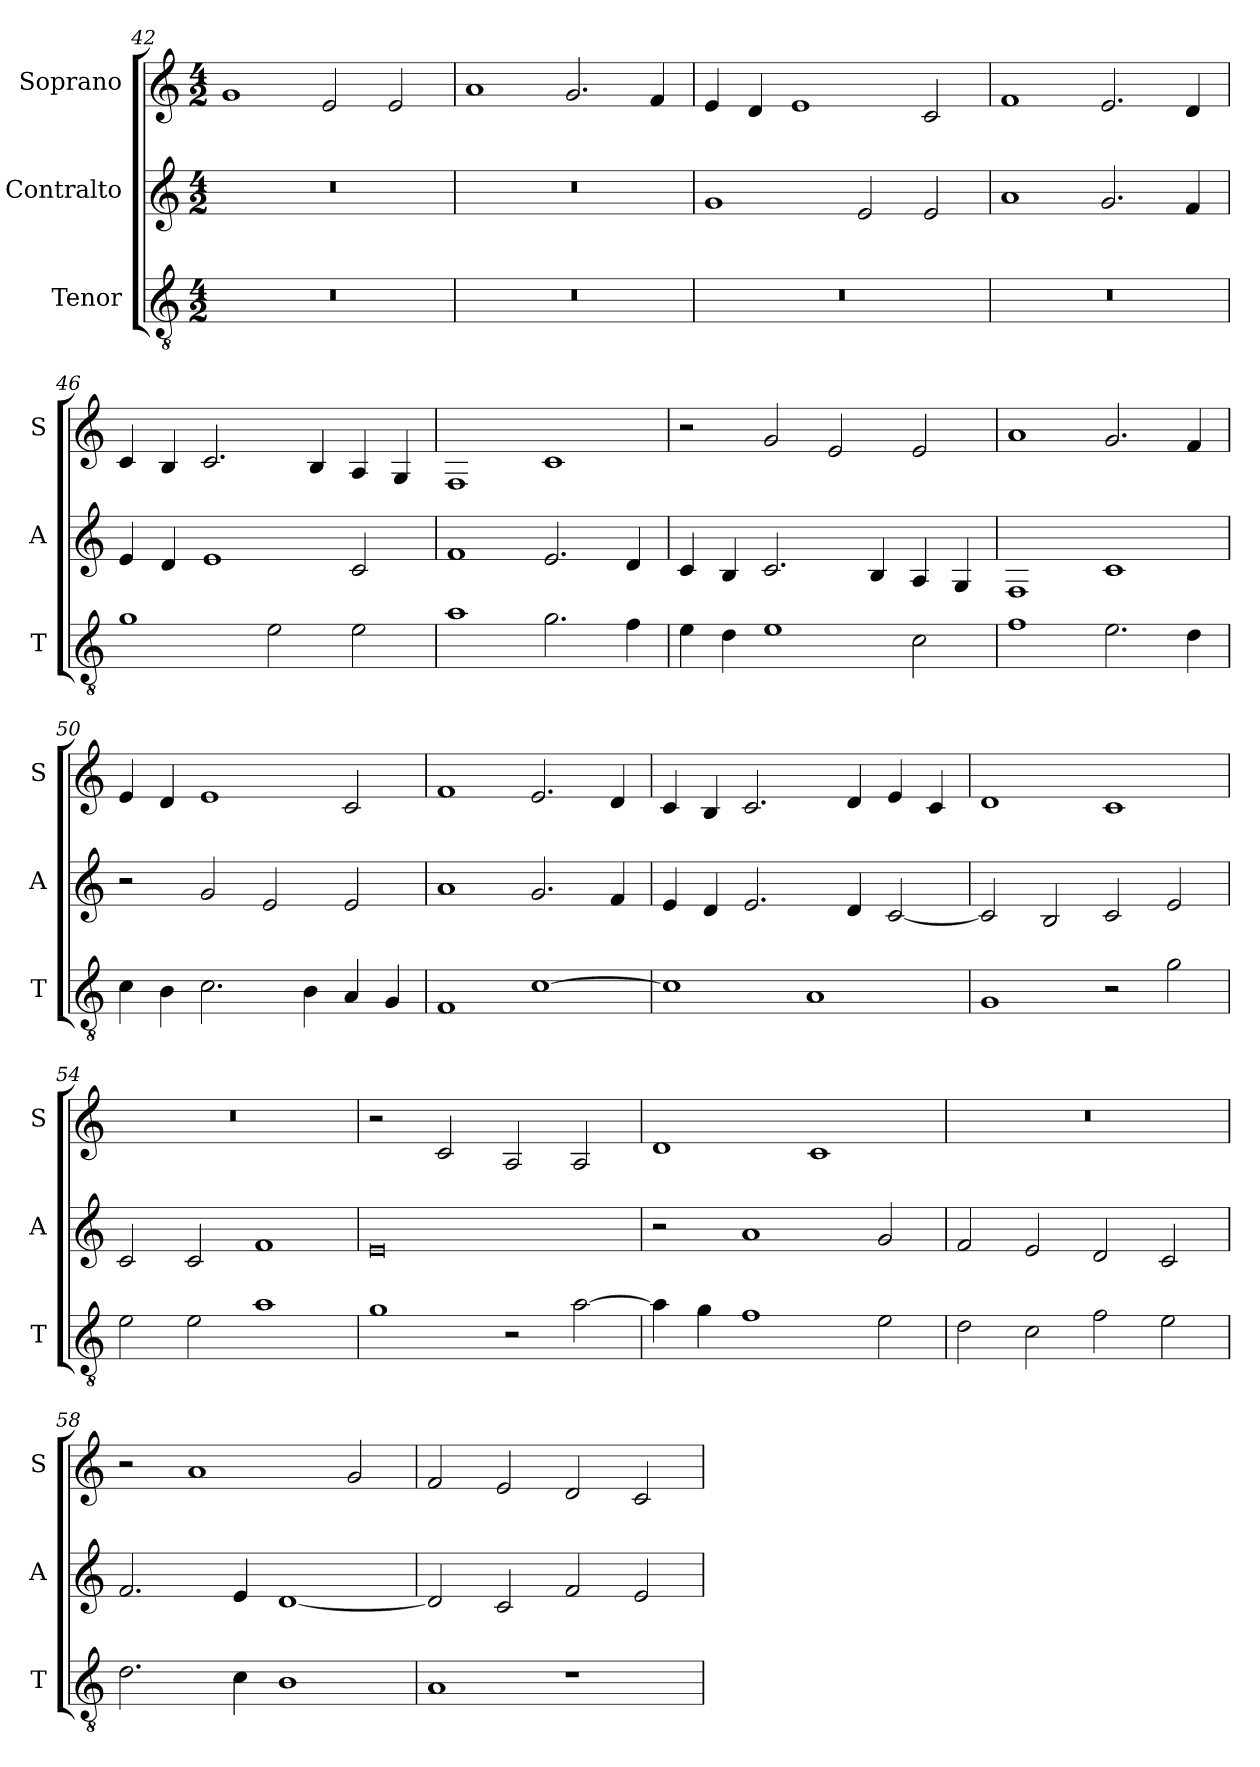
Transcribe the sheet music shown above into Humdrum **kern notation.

**kern	**kern	**kern
*part3	*part2	*part1
*staff3	*staff2	*staff1
*I"Tenor	*I"Contralto	*I"Soprano
*I'T	*I'A	*I'S
*clefGv2	*clefG2	*clefG2
*k[]	*k[]	*k[]
*G:mix	*G:mix	*G:mix
*M4/2	*M4/2	*M4/2
=42	=42	=42
0r	0r	1g
.	.	2e
.	.	2e
=43	=43	=43
0r	0r	1a
.	.	2.g
.	.	4f
=44	=44	=44
0r	1g	4e
.	.	4d
.	.	1e
.	2e	.
.	2e	2c
=45	=45	=45
0r	1a	1f
.	2.g	2.e
.	4f	4d
=46	=46	=46
1g	4e	4c
.	4d	4B
.	1e	2.c
2e	.	.
.	.	4B
2e	2c	4A
.	.	4G
=47	=47	=47
1a	1f	1F
2.g	2.e	1c
4f	4d	.
=48	=48	=48
4e	4c	2r
4d	4B	.
1e	2.c	2g
.	.	2e
.	4B	.
2c	4A	2e
.	4G	.
=49	=49	=49
1f	1F	1a
2.e	1c	2.g
4d	.	4f
=50	=50	=50
4c	2r	4e
4B	.	4d
2.c	2g	1e
.	2e	.
4B	.	.
4A	2e	2c
4G	.	.
=51	=51	=51
1F	1a	1f
[1c	2.g	2.e
.	4f	4d
=52	=52	=52
1c]	4e	4c
.	4d	4B
.	2.e	2.c
1A	.	.
.	4d	4d
.	[2c	4e
.	.	4c
=53	=53	=53
1G	2c]	1d
.	2B	.
2r	2c	1c
2g	2e	.
=54	=54	=54
2e	2c	0r
2e	2c	.
1a	1f	.
=55	=55	=55
1g	0e	2r
.	.	2c
2r	.	2A
[2a	.	2A
=56	=56	=56
4a]	2r	1d
4g	.	.
1f	1a	.
.	.	1c
2e	2g	.
=57	=57	=57
2d	2f	0r
2c	2e	.
2f	2d	.
2e	2c	.
=58	=58	=58
2.d	2.f	2r
.	.	1a
4c	4e	.
1B	[1d	.
.	.	2g
=59	=59	=59
1A	2d]	2f
.	2c	2e
1r	2f	2d
.	2e	2c
=	=	=
*-	*-	*-
